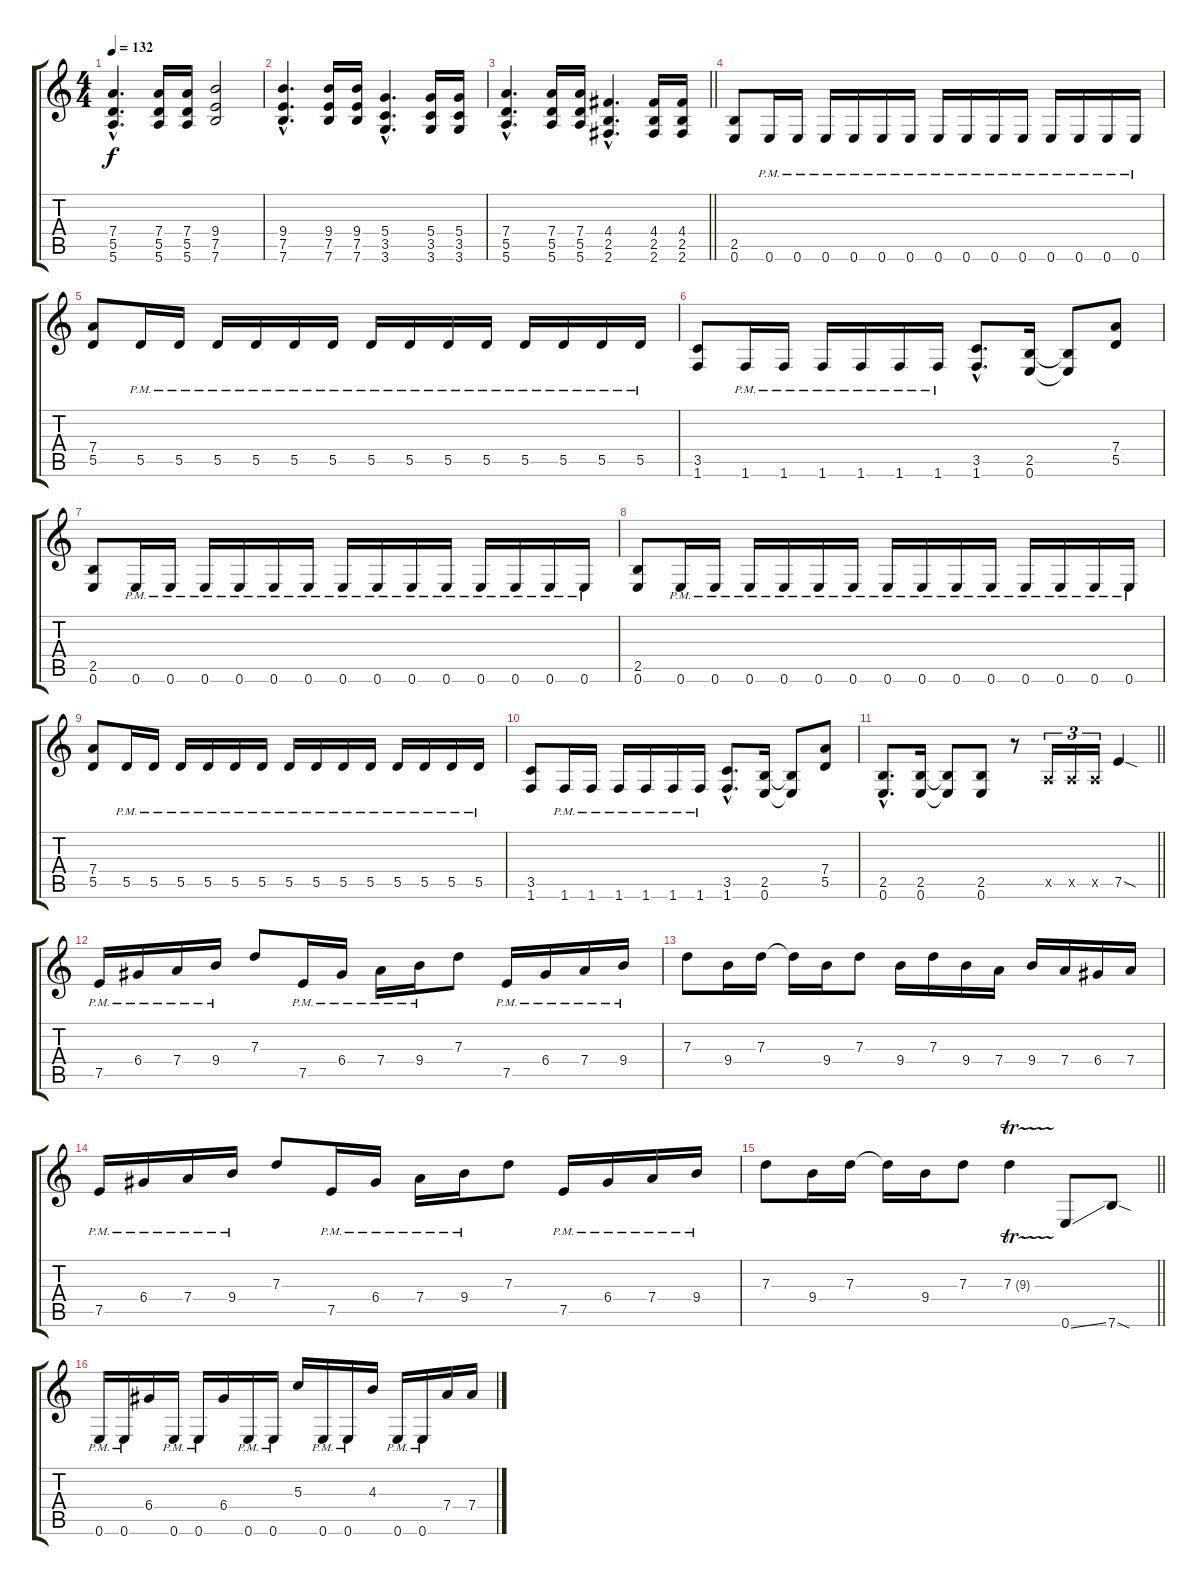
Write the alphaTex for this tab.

\track "" {instrument distortionguitar}
\staff {score tabs}
\tuning (E4 B3 G3 D3 A2 E2) {hide}
\ts (4 4)
\tempo 132
\clef g2
\ks c
(7.4{hac} 5.5{hac} 5.6{hac}).4{d dy f} (7.4 5.5 5.6).16 (7.4 5.5 5.6).16 (9.4 7.5 7.6).2 |
(9.4{hac} 7.5{hac} 7.6{hac}).4{d} (9.4 7.5 7.6).16 (9.4 7.5 7.6).16 (5.4{hac} 3.5{hac} 3.6{hac}).4{d} (5.4 3.5 3.6).16 (5.4 3.5 3.6).16 |
\barLineRight lightlight
(7.4{hac} 5.5{hac} 5.6{hac}).4{d} (7.4 5.5 5.6).16 (7.4 5.5 5.6).16 (4.4{hac} 2.5{hac} 2.6{hac}).4{d} (4.4 2.5 2.6).16 (4.4 2.5 2.6).16 |
(2.5 0.6).8 0.6{pm}.16 0.6{pm}.16 0.6{pm}.16 0.6{pm}.16 0.6{pm}.16 0.6{pm}.16 0.6{pm}.16 0.6{pm}.16 0.6{pm}.16 0.6{pm}.16 0.6{pm}.16 0.6{pm}.16 0.6{pm}.16 0.6{pm}.16 |
(7.4 5.5).8 5.5{pm}.16 5.5{pm}.16 5.5{pm}.16 5.5{pm}.16 5.5{pm}.16 5.5{pm}.16 5.5{pm}.16 5.5{pm}.16 5.5{pm}.16 5.5{pm}.16 5.5{pm}.16 5.5{pm}.16 5.5{pm}.16 5.5{pm}.16 |
(3.5 1.6).8 1.6{pm}.16 1.6{pm}.16 1.6{pm}.16 1.6{pm}.16 1.6{pm}.16 1.6{pm}.16 (3.5{hac} 1.6{hac}).8{d} (2.5 0.6).16 (2.5{t} 0.6{t}).8 (7.4 5.5).8 |
(2.5 0.6).8 0.6{pm}.16 0.6{pm}.16 0.6{pm}.16 0.6{pm}.16 0.6{pm}.16 0.6{pm}.16 0.6{pm}.16 0.6{pm}.16 0.6{pm}.16 0.6{pm}.16 0.6{pm}.16 0.6{pm}.16 0.6{pm}.16 0.6{pm}.16 |
(2.5 0.6).8 0.6{pm}.16 0.6{pm}.16 0.6{pm}.16 0.6{pm}.16 0.6{pm}.16 0.6{pm}.16 0.6{pm}.16 0.6{pm}.16 0.6{pm}.16 0.6{pm}.16 0.6{pm}.16 0.6{pm}.16 0.6{pm}.16 0.6{pm}.16 |
(7.4 5.5).8 5.5{pm}.16 5.5{pm}.16 5.5{pm}.16 5.5{pm}.16 5.5{pm}.16 5.5{pm}.16 5.5{pm}.16 5.5{pm}.16 5.5{pm}.16 5.5{pm}.16 5.5{pm}.16 5.5{pm}.16 5.5{pm}.16 5.5{pm}.16 |
(3.5 1.6).8 1.6{pm}.16 1.6{pm}.16 1.6{pm}.16 1.6{pm}.16 1.6{pm}.16 1.6{pm}.16 (3.5{hac} 1.6{hac}).8{d} (2.5 0.6).16 (2.5{t} 0.6{t}).8 (7.4 5.5).8 |
\barLineRight lightlight
(2.5{hac} 0.6{hac}).8{d} (2.5 0.6).16 (2.5{t} 0.6{t}).8 (2.5 0.6).8 r.8 0.5{x}.16{tu (3 2)} 0.5{x}.16{tu (3 2)} 0.5{x}.16{tu (3 2)} 7.5{sod}.4 |
7.5{pm}.16 6.4{pm}.16 7.4{pm}.16 9.4{pm}.16 7.3.8 7.5{pm}.16 6.4{pm}.16 7.4{pm}.16 9.4{pm}.16 7.3.8 7.5{pm}.16 6.4{pm}.16 7.4{pm}.16 9.4{pm}.16 |
7.3.8 9.4.16 7.3.16 7.3{t}.16 9.4.16 7.3.8 9.4.16 7.3.16 9.4.16 7.4.16 9.4.16 7.4.16 6.4.16 7.4.16 |
7.5{pm}.16 6.4{pm}.16 7.4{pm}.16 9.4{pm}.16 7.3.8 7.5{pm}.16 6.4{pm}.16 7.4{pm}.16 9.4{pm}.16 7.3.8 7.5{pm}.16 6.4{pm}.16 7.4{pm}.16 9.4{pm}.16 |
\barLineRight lightlight
7.3.8 9.4.16 7.3.16 7.3{t}.16 9.4.16 7.3.8 7.3{tr (9 32)}.4 0.6{ss}.8 7.6{sod}.8 |
0.6{pm}.16 0.6{pm}.16 6.4.16 0.6{pm}.16 0.6{pm}.16 6.4.16 0.6{pm}.16 0.6{pm}.16 5.3.16 0.6{pm}.16 0.6{pm}.16 4.3.16 0.6{pm}.16 0.6{pm}.16 7.4.16 7.4.16
